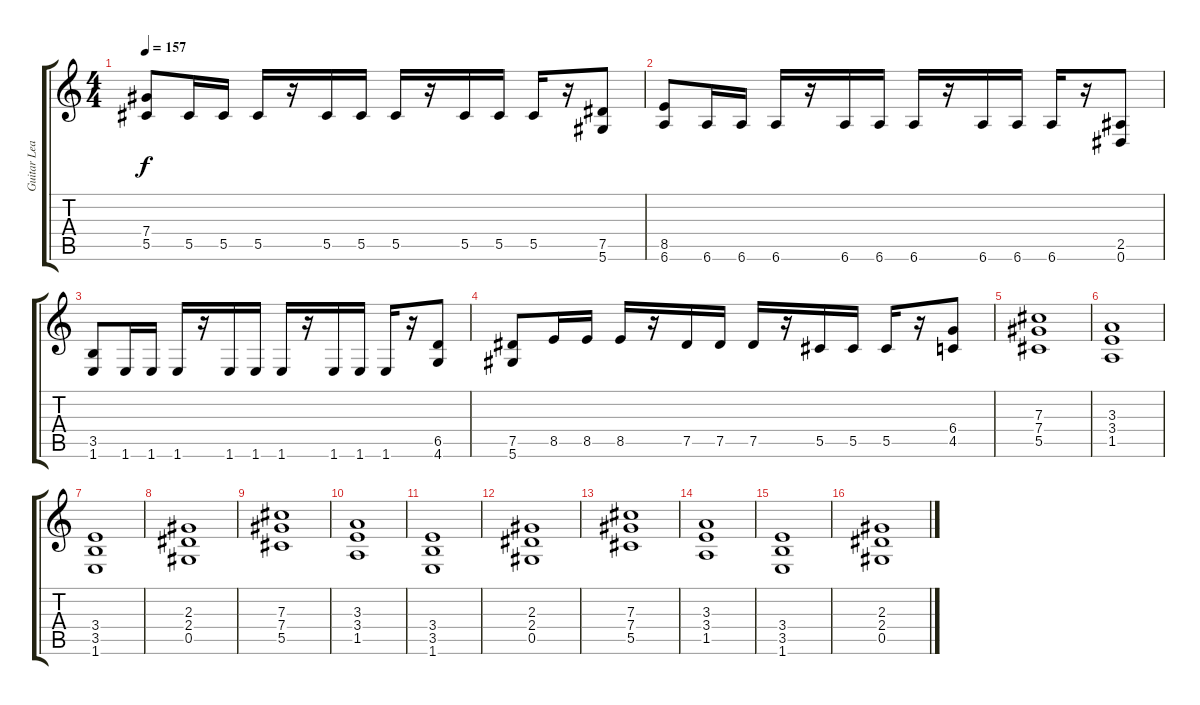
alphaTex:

\track ("Guitar Lead" "Guitar Lea") {instrument distortionguitar}
\staff {score tabs}
\tuning (Eb4 Bb3 Gb3 Db3 Ab2 Eb2) {hide}
\ts (4 4)
\tempo 157
\clef g2
\ks c
(7.4 5.5).8{dy f} 5.5.16 5.5.16 5.5.16 r.16 5.5.16 5.5.16 5.5.16 r.16 5.5.16 5.5.16 5.5.16 r.16 (7.5 5.6).8 |
(8.5 6.6).8 6.6.16 6.6.16 6.6.16 r.16 6.6.16 6.6.16 6.6.16 r.16 6.6.16 6.6.16 6.6.16 r.16 (2.5 0.6).8 |
(3.5 1.6).8 1.6.16 1.6.16 1.6.16 r.16 1.6.16 1.6.16 1.6.16 r.16 1.6.16 1.6.16 1.6.16 r.16 (6.5 4.6).8 |
(7.5 5.6).8 8.5.16 8.5.16 8.5.16 r.16 7.5.16 7.5.16 7.5.16 r.16 5.5.16 5.5.16 5.5.16 r.16 (6.4 4.5).8 |
(7.3 7.4 5.5).1 |
(3.3 3.4 1.5).1 |
(3.4 3.5 1.6).1 |
(2.3 2.4 0.5).1 |
(7.3 7.4 5.5).1 |
(3.3 3.4 1.5).1 |
(3.4 3.5 1.6).1 |
(2.3 2.4 0.5).1 |
(7.3 7.4 5.5).1 |
(3.3 3.4 1.5).1 |
(3.4 3.5 1.6).1 |
(2.3 2.4 0.5).1
